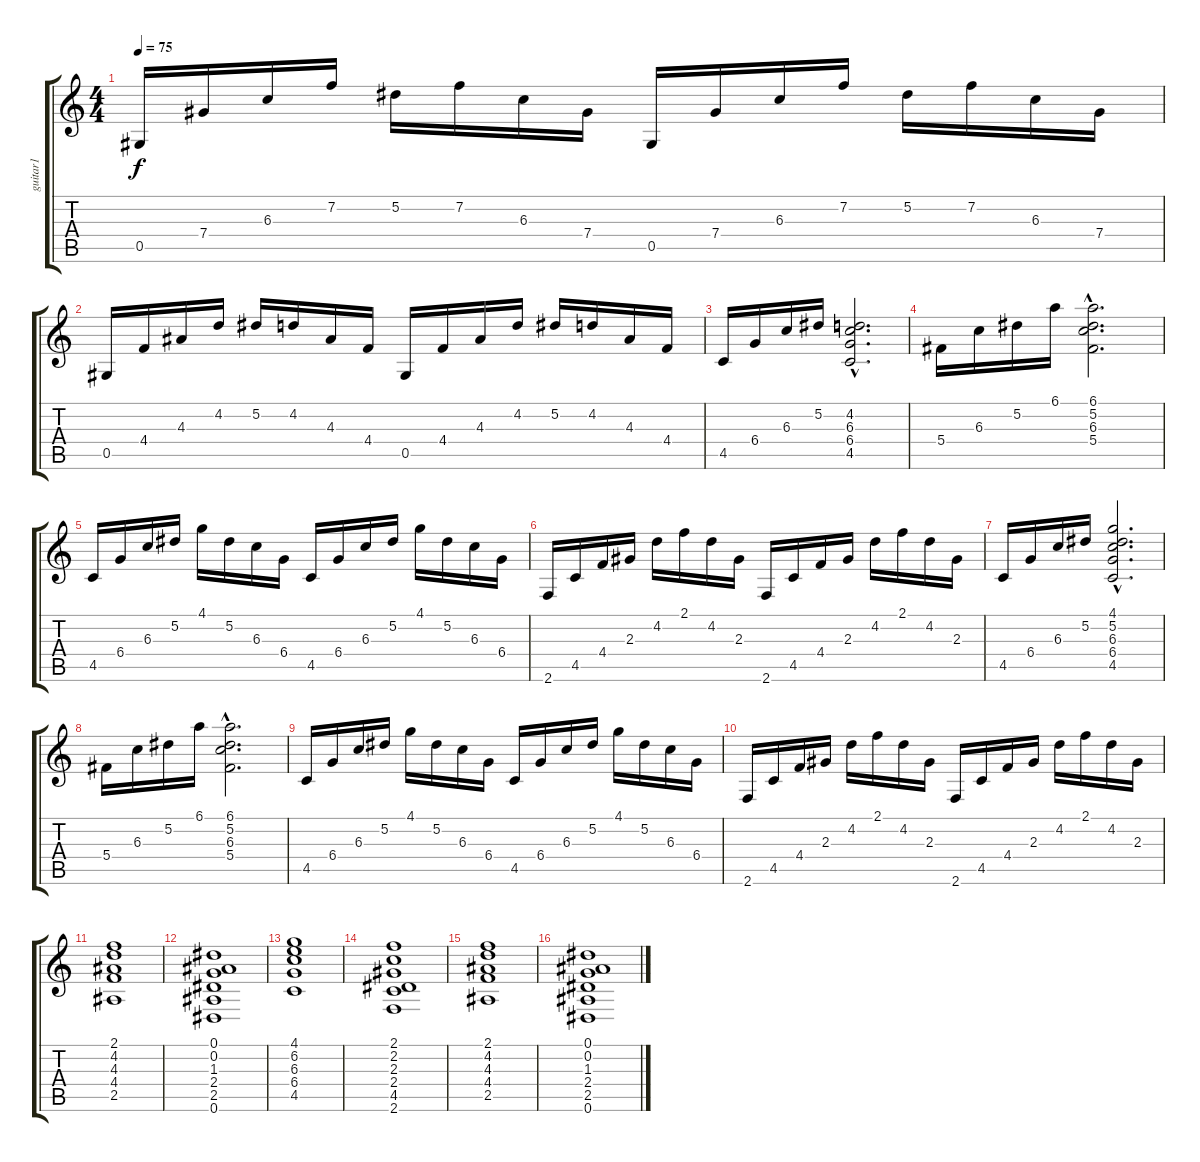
\track ("guitar1" "guitar1") {instrument electricguitarclean}
\staff {score tabs}
\tuning (Eb4 Bb3 Gb3 Db3 Ab2 Eb2) {hide}
\ts (4 4)
\tempo 75
\clef g2
\ks c
0.5.16{dy f} 7.4.16 6.3.16 7.2.16 5.2.16 7.2.16 6.3.16 7.4.16 0.5.16 7.4.16 6.3.16 7.2.16 5.2.16 7.2.16 6.3.16 7.4.16 |
0.5.16 4.4.16 4.3.16 4.2.16 5.2.16 4.2.16 4.3.16 4.4.16 0.5.16 4.4.16 4.3.16 4.2.16 5.2.16 4.2.16 4.3.16 4.4.16 |
4.5.16 6.4.16 6.3.16 5.2.16 (4.2{hac} 6.3{hac} 6.4{hac} 4.5{hac}).2{d} |
5.4.16 6.3.16 5.2.16 6.1.16 (6.1{hac} 5.2{hac} 6.3{hac} 5.4{hac}).2{d} |
4.5.16 6.4.16 6.3.16 5.2.16 4.1.16 5.2.16 6.3.16 6.4.16 4.5.16 6.4.16 6.3.16 5.2.16 4.1.16 5.2.16 6.3.16 6.4.16 |
2.6.16 4.5.16 4.4.16 2.3.16 4.2.16 2.1.16 4.2.16 2.3.16 2.6.16 4.5.16 4.4.16 2.3.16 4.2.16 2.1.16 4.2.16 2.3.16 |
4.5.16 6.4.16 6.3.16 5.2.16 (4.1{hac} 5.2{hac} 6.3{hac} 6.4{hac} 4.5{hac}).2{d} |
5.4.16 6.3.16 5.2.16 6.1.16 (6.1{hac} 5.2{hac} 6.3{hac} 5.4{hac}).2{d} |
4.5.16 6.4.16 6.3.16 5.2.16 4.1.16 5.2.16 6.3.16 6.4.16 4.5.16 6.4.16 6.3.16 5.2.16 4.1.16 5.2.16 6.3.16 6.4.16 |
2.6.16 4.5.16 4.4.16 2.3.16 4.2.16 2.1.16 4.2.16 2.3.16 2.6.16 4.5.16 4.4.16 2.3.16 4.2.16 2.1.16 4.2.16 2.3.16 |
(2.1 4.2 4.3 4.4 2.5).1 |
(0.1 0.2 1.3 2.4 2.5 0.6).1 |
(4.1 6.2 6.3 6.4 4.5).1 |
(2.1 2.2 2.3 2.4 4.5 2.6).1 |
(2.1 4.2 4.3 4.4 2.5).1 |
(0.1 0.2 1.3 2.4 2.5 0.6).1
